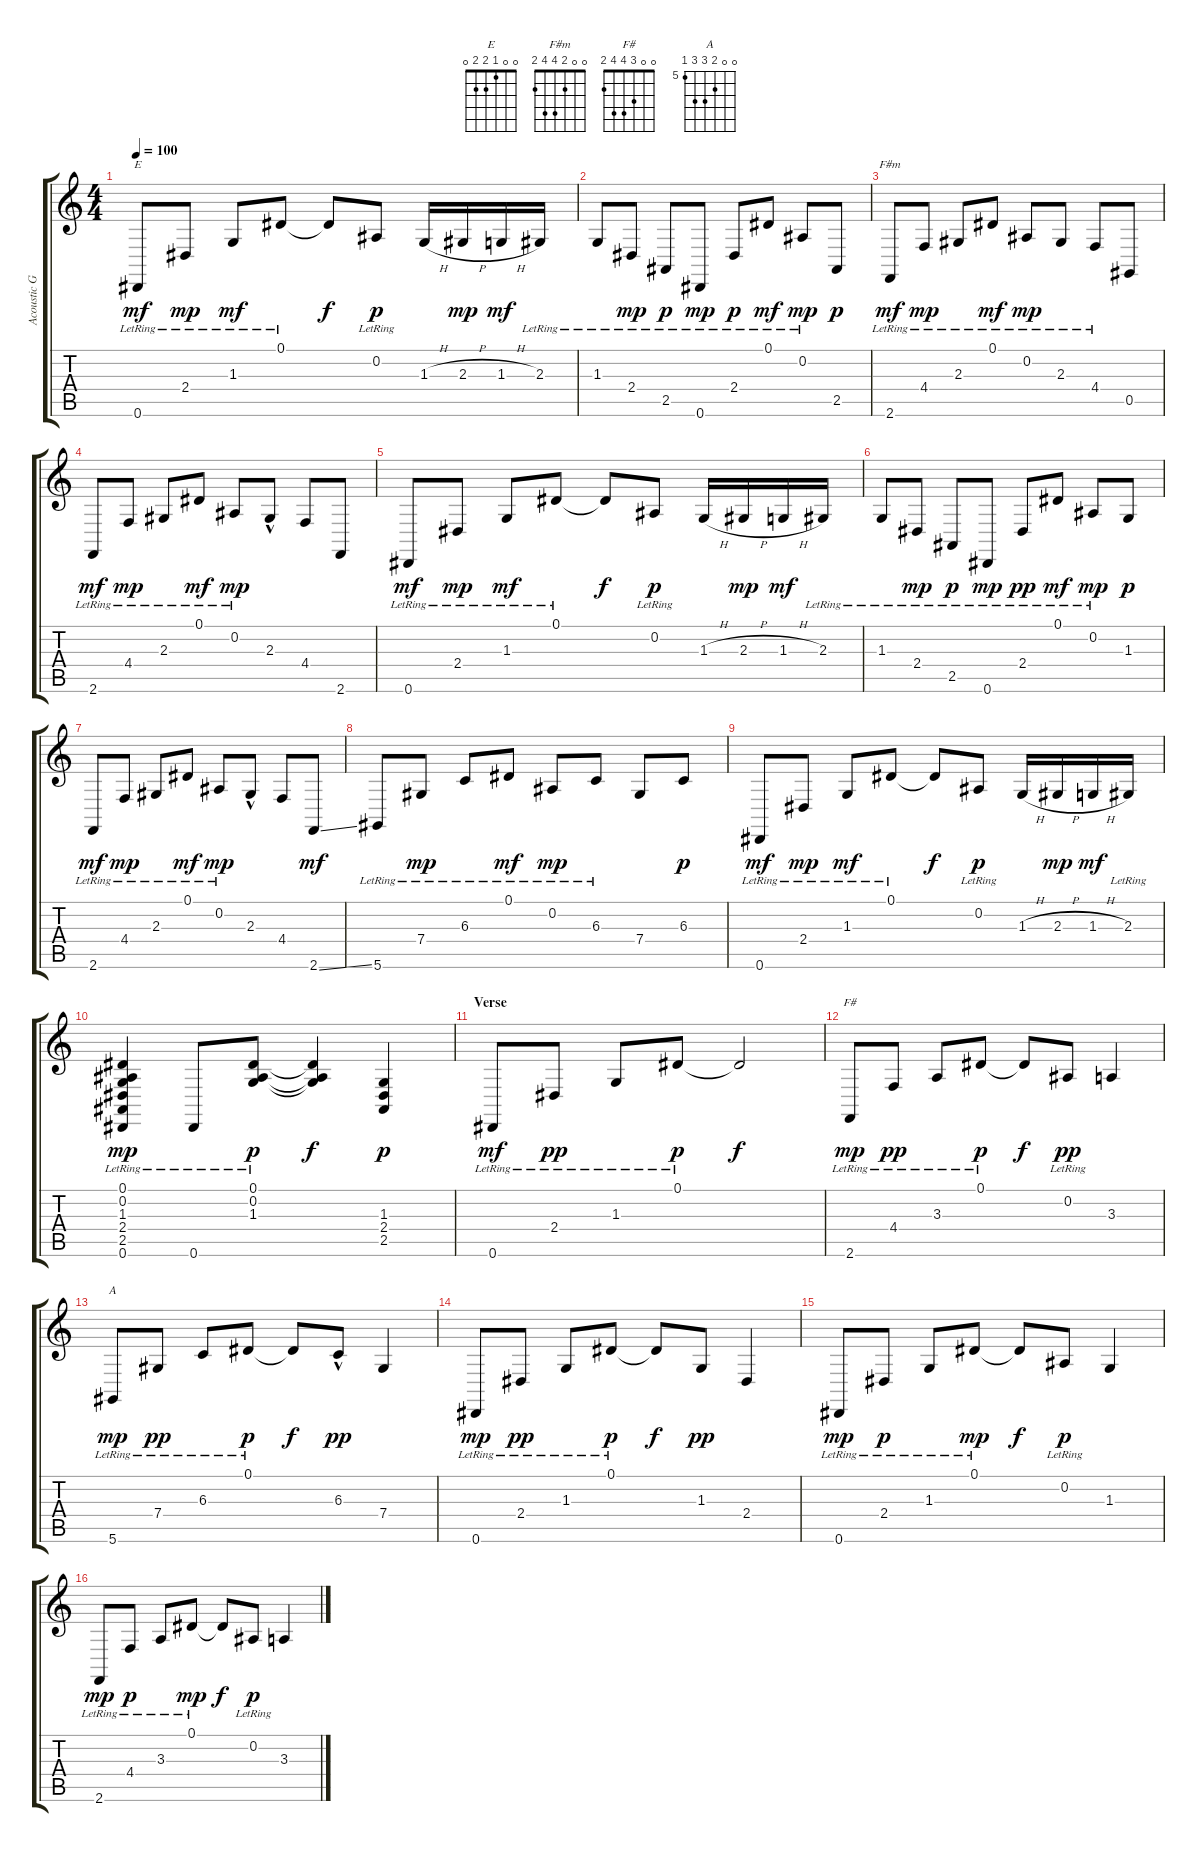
\track ("Acoustic Guitar ----- The Edge" "Acoustic G") {instrument harpsichord}
\staff {score tabs}
\tuning (Eb4 Bb3 Gb3 Db3 Ab2 Eb2) {hide}
\chord ("E" 0 0 1 2 2 0)
\chord ("F#m" 0 0 2 4 4 2)
\chord ("F#" 0 0 3 4 4 2)
\chord ("A" 0 0 6 7 7 5) {firstfret 5}
\ts (4 4)
\tempo 100
\clef g2
\ks c
0.6{lr}.8{ch "E" dy mf} 2.4{lr}.8{dy mp} 1.3{lr}.8{dy mf} 0.1{lr}.8 0.1{t}.8{dy f} 0.2{lr}.8{dy p} 1.3{h}.16 2.3{h}.16{dy mp} 1.3{h}.16{dy mf} 2.3{lr}.16 |
1.3{lr}.8 2.4{lr}.8{dy mp} 2.5{lr}.8{dy p} 0.6{lr}.8{dy mp} 2.4{lr}.8{dy p} 0.1{lr}.8{dy mf} 0.2{lr}.8{dy mp} 2.5.8{dy p} |
2.6{lr}.8{ch "F#m" dy mf} 4.4{lr}.8{dy mp} 2.3{lr}.8 0.1{lr}.8{dy mf} 0.2{lr}.8{dy mp} 2.3{lr}.8 4.4{lr}.8 0.5.8 |
2.6{lr}.8{dy mf} 4.4{lr}.8{dy mp} 2.3{lr}.8 0.1{lr}.8{dy mf} 0.2{lr}.8{dy mp} 2.3{hac}.8 4.4.8 2.6.8 |
0.6{lr}.8{dy mf} 2.4{lr}.8{dy mp} 1.3{lr}.8{dy mf} 0.1{lr}.8 0.1{t}.8{dy f} 0.2{lr}.8{dy p} 1.3{h}.16 2.3{h}.16{dy mp} 1.3{h}.16{dy mf} 2.3{lr}.16 |
1.3{lr}.8 2.4{lr}.8{dy mp} 2.5{lr}.8{dy p} 0.6{lr}.8{dy mp} 2.4{lr}.8{dy pp} 0.1{lr}.8{dy mf} 0.2{lr}.8{dy mp} 1.3.8{dy p} |
2.6{lr}.8{dy mf} 4.4{lr}.8{dy mp} 2.3{lr}.8 0.1{lr}.8{dy mf} 0.2{lr}.8{dy mp} 2.3{hac}.8 4.4.8 2.6{ss}.8{dy mf} |
5.6{lr}.8 7.4{lr}.8{dy mp} 6.3{lr}.8 0.1{lr}.8{dy mf} 0.2{lr}.8{dy mp} 6.3{lr}.8 7.4.8 6.3.8{dy p} |
0.6{lr}.8{dy mf} 2.4{lr}.8{dy mp} 1.3{lr}.8{dy mf} 0.1{lr}.8 0.1{t}.8{dy f} 0.2{lr}.8{dy p} 1.3{h}.16 2.3{h}.16{dy mp} 1.3{h}.16{dy mf} 2.3{lr}.16 |
(0.1{lr} 0.2{lr} 1.3{lr} 2.4{lr} 2.5{lr} 0.6).4{dy mp} 0.6{lr}.8 (0.1{lr} 0.2{lr} 1.3).8{dy p} (0.1{t} 0.2{t} 1.3{t}).4{dy f} (1.3 2.4 2.5).4{dy p} |
\section ("" "Verse")
0.6{lr}.8{dy mf} 2.4{lr}.8{dy pp} 1.3{lr}.8 0.1{lr}.8{dy p} 0.1{t}.2{dy f} |
2.6{lr}.8{ch "F#" dy mp} 4.4{lr}.8{dy pp} 3.3{lr}.8 0.1{lr}.8{dy p} 0.1{t}.8{dy f} 0.2{lr}.8{dy pp} 3.3.4 |
5.6{lr}.8{ch "A" dy mp} 7.4{lr}.8{dy pp} 6.3{lr}.8 0.1{lr}.8{dy p} 0.1{t}.8{dy f} 6.3{hac}.8{dy pp} 7.4.4 |
0.6{lr}.8{dy mp} 2.4{lr}.8{dy pp} 1.3{lr}.8 0.1{lr}.8{dy p} 0.1{t}.8{dy f} 1.3.8{dy pp} 2.4.4 |
0.6{lr}.8{dy mp} 2.4{lr}.8{dy p} 1.3{lr}.8 0.1{lr}.8{dy mp} 0.1{t}.8{dy f} 0.2{lr}.8{dy p} 1.3.4 |
2.6{lr}.8{dy mp} 4.4{lr}.8{dy p} 3.3{lr}.8 0.1{lr}.8{dy mp} 0.1{t}.8{dy f} 0.2{lr}.8{dy p} 3.3.4
